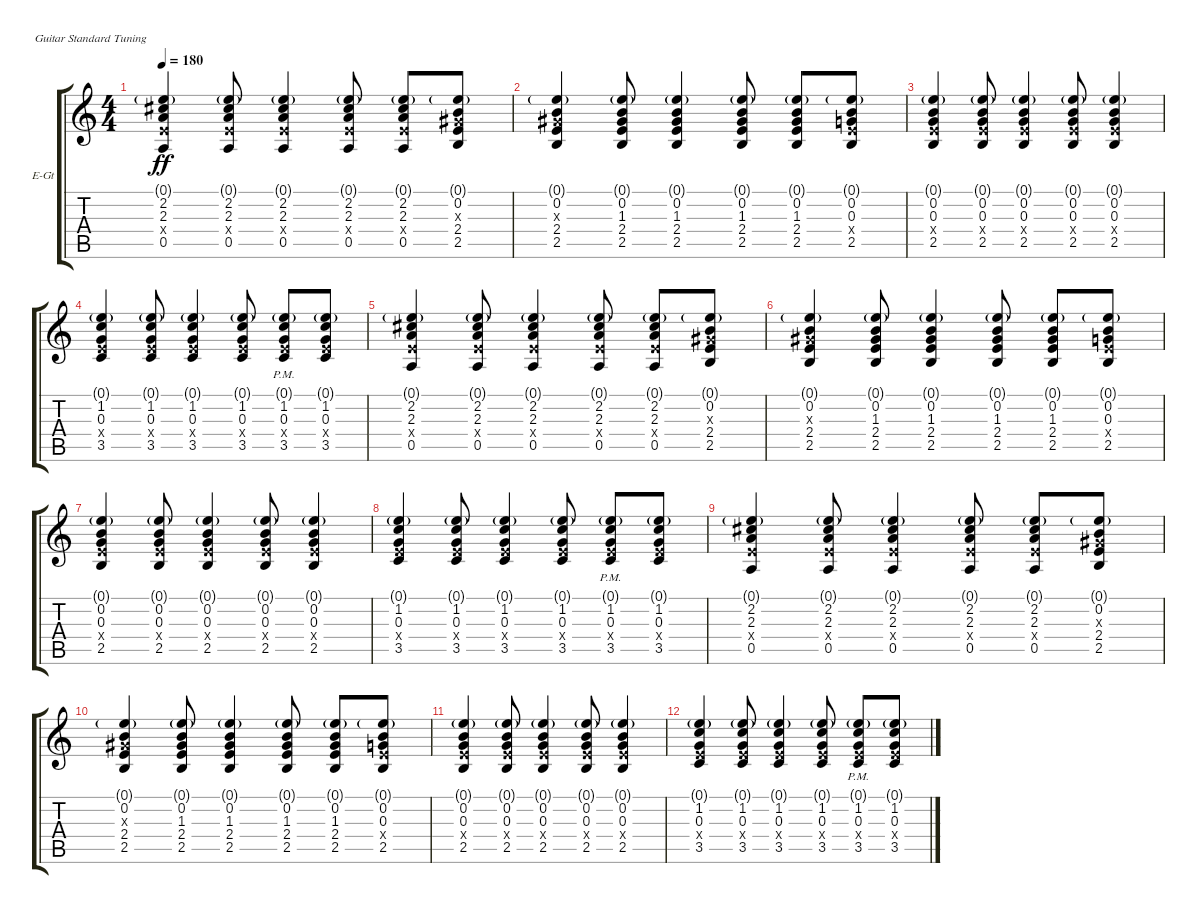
\defaultSystemsLayout 4
\bracketExtendMode groupsimilarinstruments
\firstSystemTrackNameOrientation horizontal
\otherSystemsTrackNameOrientation horizontal
\track ("Electric Guitar" "E-Gt") {instrument overdrivenguitar}
\staff {score tabs}
\tuning (E4 B3 G3 D3 A2 E2)
\ts (4 4)
\tempo 180
\clef g2
\scale
0.310044
\ks c
(2.2 2.3 0.5 2.4{x} 0.1{g}).4{dy ff} (2.2 2.3 0.5 2.4{x} 0.1{g}).8 (2.2 2.3 0.5 2.4{x} 0.1{g}).4 (2.2 2.3 0.5 2.4{x} 0.1{g}).8 (2.2 2.3 0.5 2.4{x} 0.1{g}).8 (0.2 2.4 2.5 1.3{x} 0.1{g}).8 |
\scale
0.283843 (0.2 2.4 2.5 1.3{x} 0.1{g}).4 (0.2 2.4 2.5 1.3 0.1{g}).8 (0.2 2.4 2.5 1.3 0.1{g}).4 (0.2 2.4 2.5 1.3 0.1{g}).8 (0.2 2.4 2.5 1.3 0.1{g}).8 (2.5 0.2 0.3 2.4{x} 0.1{g}).8 |
\scale
0.195051 (2.5 0.2 0.3 2.4{x} 0.1{g}).4 (2.5 0.2 0.3 2.4{x} 0.1{g}).8 (2.5 0.2 0.3 2.4{x} 0.1{g}).4 (2.5 0.2 0.3 2.4{x} 0.1{g}).8 (2.5 0.2 0.3 2.4{x} 0.1{g}).4 |
\scale
0.211063 (0.1{g} 1.2 0.3 3.5 2.4{x}).4 (0.1{g} 1.2 0.3 3.5 2.4{x}).8 (0.1{g} 1.2 0.3 3.5 2.4{x}).4 (0.1{g} 1.2 0.3 3.5 2.4{x}).8 (0.1{g pm} 1.2{pm} 0.3{pm} 3.5{pm} 2.4{pm x}).8 (0.1{g} 1.2 0.3 3.5 2.4{x}).8 |
\scale
0.310044 (2.2 2.3 0.5 2.4{x} 0.1{g}).4 (2.2 2.3 0.5 2.4{x} 0.1{g}).8 (2.2 2.3 0.5 2.4{x} 0.1{g}).4 (2.2 2.3 0.5 2.4{x} 0.1{g}).8 (2.2 2.3 0.5 2.4{x} 0.1{g}).8 (0.2 2.4 2.5 1.3{x} 0.1{g}).8 |
\scale
0.283843 (0.2 2.4 2.5 1.3{x} 0.1{g}).4 (0.2 2.4 2.5 1.3 0.1{g}).8 (0.2 2.4 2.5 1.3 0.1{g}).4 (0.2 2.4 2.5 1.3 0.1{g}).8 (0.2 2.4 2.5 1.3 0.1{g}).8 (2.5 0.2 0.3 2.4{x} 0.1{g}).8 |
\scale
0.195051 (2.5 0.2 0.3 2.4{x} 0.1{g}).4 (2.5 0.2 0.3 2.4{x} 0.1{g}).8 (2.5 0.2 0.3 2.4{x} 0.1{g}).4 (2.5 0.2 0.3 2.4{x} 0.1{g}).8 (2.5 0.2 0.3 2.4{x} 0.1{g}).4 |
\scale
0.211063 (0.1{g} 1.2 0.3 3.5 2.4{x}).4 (0.1{g} 1.2 0.3 3.5 2.4{x}).8 (0.1{g} 1.2 0.3 3.5 2.4{x}).4 (0.1{g} 1.2 0.3 3.5 2.4{x}).8 (0.1{g pm} 1.2{pm} 0.3{pm} 3.5{pm} 2.4{pm x}).8 (0.1{g} 1.2 0.3 3.5 2.4{x}).8 |
\scale
0.310044 (2.2 2.3 0.5 2.4{x} 0.1{g}).4 (2.2 2.3 0.5 2.4{x} 0.1{g}).8 (2.2 2.3 0.5 2.4{x} 0.1{g}).4 (2.2 2.3 0.5 2.4{x} 0.1{g}).8 (2.2 2.3 0.5 2.4{x} 0.1{g}).8 (0.2 2.4 2.5 1.3{x} 0.1{g}).8 |
\scale
0.283843 (0.2 2.4 2.5 1.3{x} 0.1{g}).4 (0.2 2.4 2.5 1.3 0.1{g}).8 (0.2 2.4 2.5 1.3 0.1{g}).4 (0.2 2.4 2.5 1.3 0.1{g}).8 (0.2 2.4 2.5 1.3 0.1{g}).8 (2.5 0.2 0.3 2.4{x} 0.1{g}).8 |
\scale
0.195051 (2.5 0.2 0.3 2.4{x} 0.1{g}).4 (2.5 0.2 0.3 2.4{x} 0.1{g}).8 (2.5 0.2 0.3 2.4{x} 0.1{g}).4 (2.5 0.2 0.3 2.4{x} 0.1{g}).8 (2.5 0.2 0.3 2.4{x} 0.1{g}).4 |
\scale
0.211063 (0.1{g} 1.2 0.3 3.5 2.4{x}).4 (0.1{g} 1.2 0.3 3.5 2.4{x}).8 (0.1{g} 1.2 0.3 3.5 2.4{x}).4 (0.1{g} 1.2 0.3 3.5 2.4{x}).8 (0.1{g pm} 1.2{pm} 0.3{pm} 3.5{pm} 2.4{pm x}).8 (0.1{g} 1.2 0.3 3.5 2.4{x}).8
